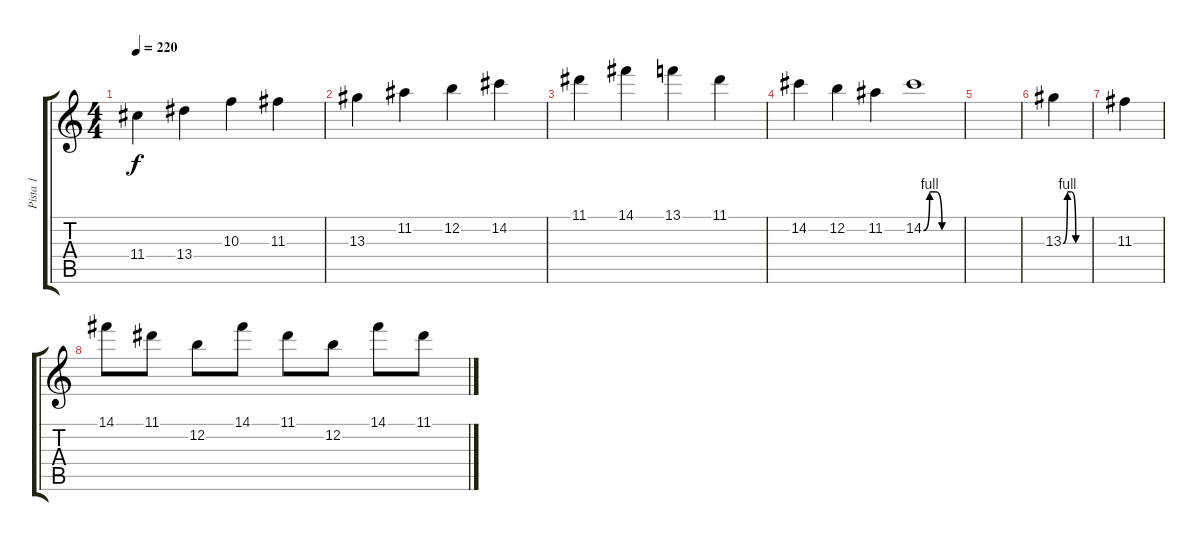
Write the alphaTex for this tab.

\track ("Pista 1" "Pista 1") {instrument distortionguitar}
\staff {score tabs}
\tuning (E4 B3 G3 D3 A2 E2) {hide}
\ts (4 4)
\tempo 220
\clef g2
\ks c
11.4.4{dy f} 13.4.4 10.3.4 11.3.4 |
13.3.4 11.2.4 12.2.4 14.2.4 |
11.1.4 14.1.4 13.1.4 11.1.4 |
14.2.4 12.2.4 11.2.4 14.2{be (custom 0 0 10 4 20 4 30 0 60 0)}.1 |
|
13.3{be (custom 0 0 10 4 20 4 30 0 60 0)}.4 |
11.3.4 |
14.1.8 11.1.8 12.2.8 14.1.8 11.1.8 12.2.8 14.1.8 11.1.8
